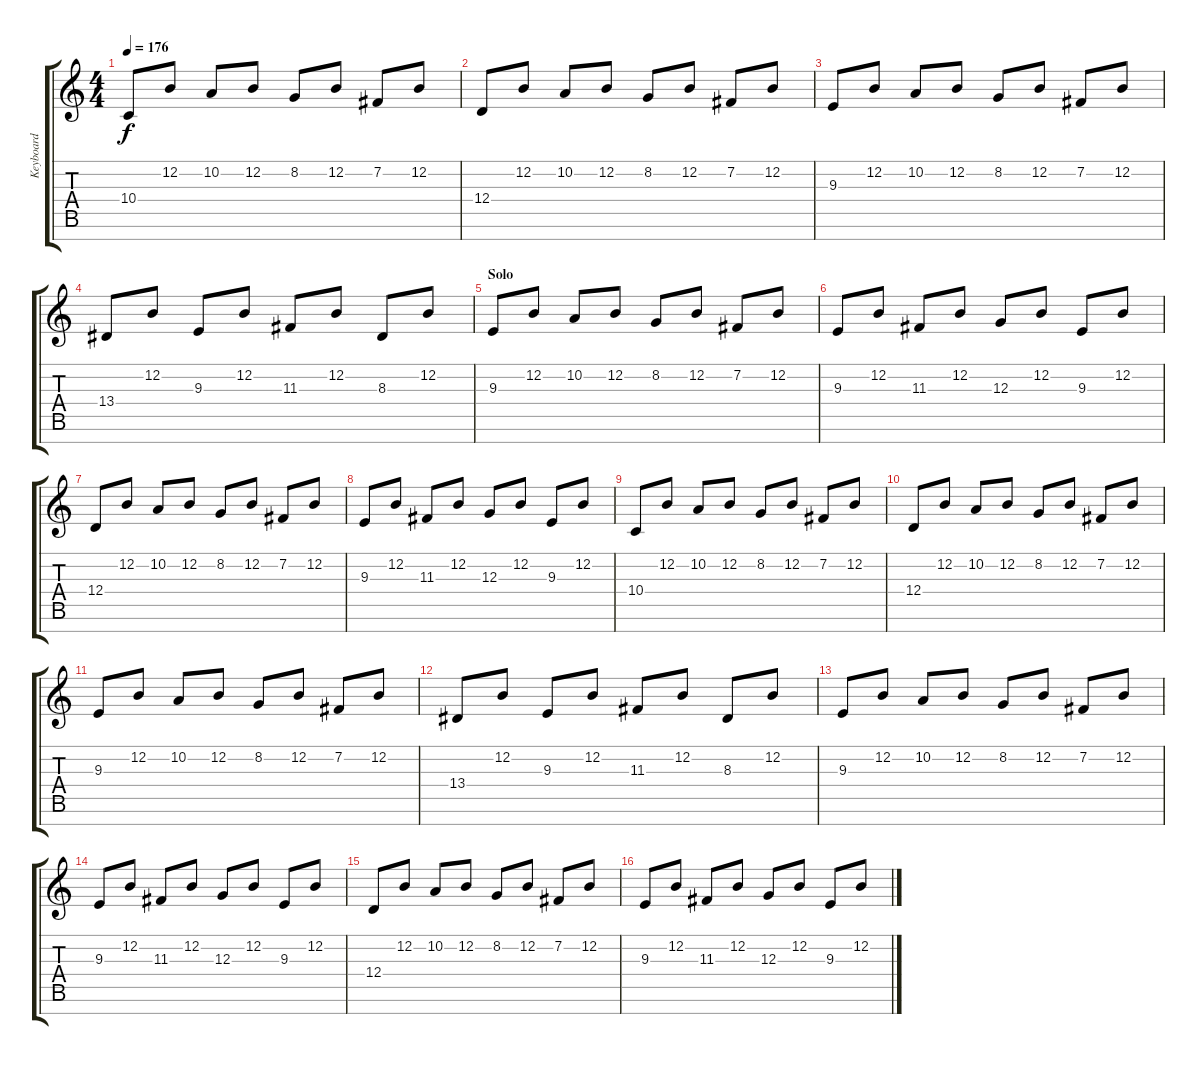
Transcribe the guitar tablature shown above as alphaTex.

\track ("Keyboard" "Keyboard") {instrument harpsichord}
\staff {score tabs}
\tuning (E4 B3 G3 D3 A2 E2 B1) {hide}
\ts (4 4)
\tempo 176
\clef g2
\ks c
10.4.8{dy f} 12.2.8 10.2.8 12.2.8 8.2.8 12.2.8 7.2.8 12.2.8 |
12.4.8 12.2.8 10.2.8 12.2.8 8.2.8 12.2.8 7.2.8 12.2.8 |
9.3.8 12.2.8 10.2.8 12.2.8 8.2.8 12.2.8 7.2.8 12.2.8 |
13.4.8 12.2.8 9.3.8 12.2.8 11.3.8 12.2.8 8.3.8 12.2.8 |
\section ("" "Solo")
9.3.8{volume 14} 12.2.8 10.2.8 12.2.8 8.2.8 12.2.8 7.2.8 12.2.8 |
9.3.8 12.2.8 11.3.8 12.2.8 12.3.8 12.2.8 9.3.8 12.2.8 |
12.4.8 12.2.8 10.2.8 12.2.8 8.2.8 12.2.8 7.2.8 12.2.8 |
9.3.8 12.2.8 11.3.8 12.2.8 12.3.8 12.2.8 9.3.8 12.2.8 |
10.4.8 12.2.8 10.2.8 12.2.8 8.2.8 12.2.8 7.2.8 12.2.8 |
12.4.8 12.2.8 10.2.8 12.2.8 8.2.8 12.2.8 7.2.8 12.2.8 |
9.3.8 12.2.8 10.2.8 12.2.8 8.2.8 12.2.8 7.2.8 12.2.8 |
13.4.8 12.2.8 9.3.8 12.2.8 11.3.8 12.2.8 8.3.8 12.2.8 |
\section ("" "")
9.3.8 12.2.8 10.2.8 12.2.8 8.2.8 12.2.8 7.2.8 12.2.8 |
9.3.8 12.2.8 11.3.8 12.2.8 12.3.8 12.2.8 9.3.8 12.2.8 |
12.4.8 12.2.8 10.2.8 12.2.8 8.2.8 12.2.8 7.2.8 12.2.8 |
9.3.8 12.2.8 11.3.8 12.2.8 12.3.8 12.2.8 9.3.8 12.2.8
